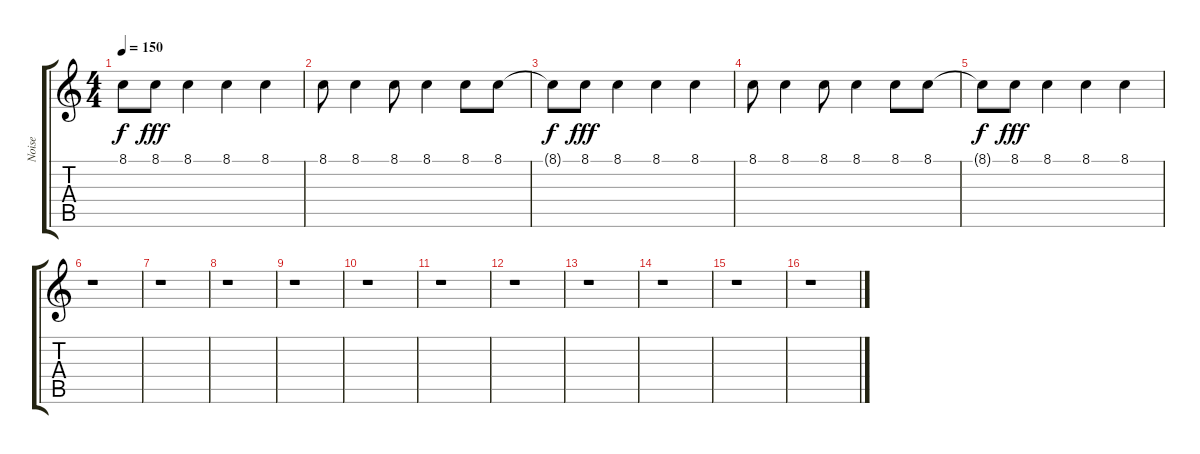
\track ("Noise" "Noise") {instrument oboe}
\staff {score tabs}
\tuning (E4 B3 G3 D3 A2 E2) {hide}
\ts (4 4)
\tempo 150
\clef g2
\ks c
8.1{t}.8{dy f} 8.1.8{dy fff} 8.1.4 8.1.4 8.1.4 |
8.1.8 8.1.4 8.1.8 8.1.4 8.1.8 8.1.8 |
8.1{t}.8{dy f} 8.1.8{dy fff} 8.1.4 8.1.4 8.1.4 |
8.1.8 8.1.4 8.1.8 8.1.4 8.1.8 8.1.8 |
8.1{t}.8{dy f} 8.1.8{dy fff} 8.1.4 8.1.4 8.1.4 |
r.1 |
r.1 |
r.1 |
r.1 |
r.1 |
r.1 |
r.1 |
r.1 |
r.1 |
r.1 |
r.1
